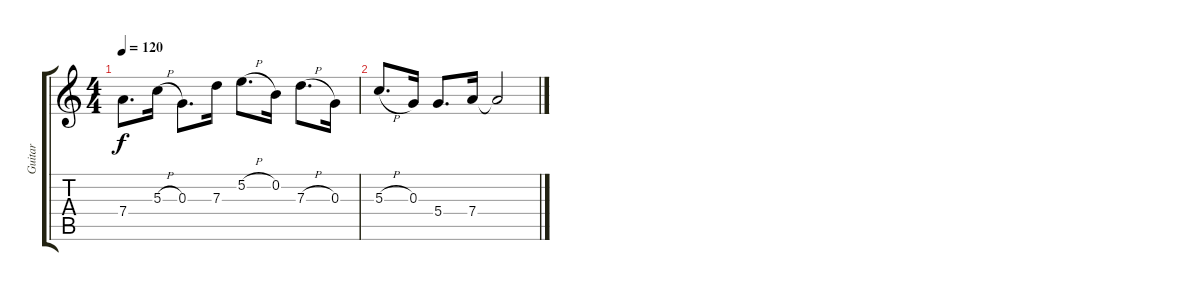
\track ("Guitar" "Guitar") {instrument acousticguitarsteel}
\staff {score tabs}
\tuning (E4 B3 G3 D3 A2 E2) {hide}
\ts (4 4)
\tempo 120
\clef g2
\ks c
7.4.8{d dy f instrument acousticguitarsteel} 5.3{h}.16 0.3.8{d} 7.3.16 5.2{h}.8{d} 0.2.16 7.3{h}.8{d} 0.3.16 |
5.3{h}.8{d} 0.3.16 5.4.8{d} 7.4.16 7.4{t}.2
